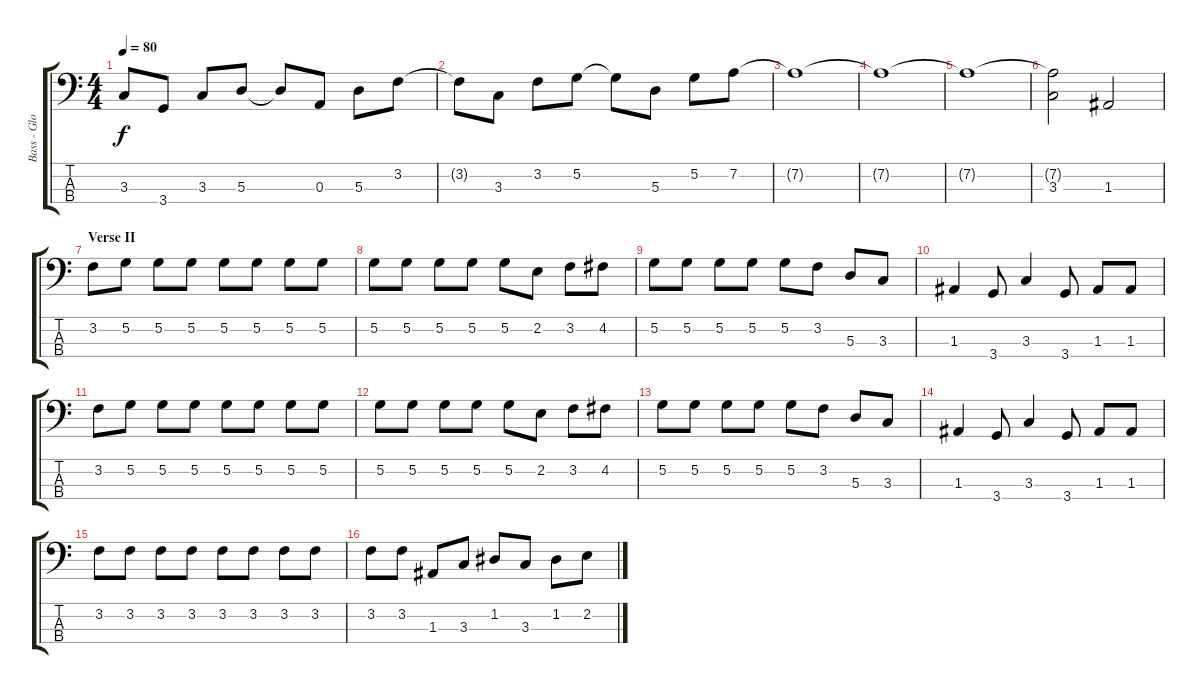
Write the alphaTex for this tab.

\track ("Bass - Glover" "Bass - Glo") {instrument electricbasspick}
\staff {score tabs}
\tuning (G2 D2 A1 E1) {hide}
\ts (4 4)
\tempo 80
\clef f4
\ks c
3.3{t}.8{dy f} 3.4.8 3.3.8 5.3.8 5.3{t}.8 0.3.8 5.3.8 3.2.8 |
3.2{t}.8 3.3.8 3.2.8 5.2.8 5.2{t}.8 5.3.8 5.2.8 7.2.8 |
7.2{t}.1 |
7.2{t}.1 |
7.2{t}.1 |
(7.2{t} 3.3).2 1.3.2 |
\section ("" "Verse II")
3.2.8 5.2.8 5.2.8 5.2.8 5.2.8 5.2.8 5.2.8 5.2.8 |
5.2.8 5.2.8 5.2.8 5.2.8 5.2.8 2.2.8 3.2.8 4.2.8 |
5.2.8 5.2.8 5.2.8 5.2.8 5.2.8 3.2.8 5.3.8 3.3.8 |
1.3.4 3.4.8 3.3.4 3.4.8 1.3.8 1.3.8 |
3.2.8 5.2.8 5.2.8 5.2.8 5.2.8 5.2.8 5.2.8 5.2.8 |
5.2.8 5.2.8 5.2.8 5.2.8 5.2.8 2.2.8 3.2.8 4.2.8 |
5.2.8 5.2.8 5.2.8 5.2.8 5.2.8 3.2.8 5.3.8 3.3.8 |
1.3.4 3.4.8 3.3.4 3.4.8 1.3.8 1.3.8 |
3.2.8 3.2.8 3.2.8 3.2.8 3.2.8 3.2.8 3.2.8 3.2.8 |
3.2.8 3.2.8 1.3.8 3.3.8 1.2.8 3.3.8 1.2.8 2.2.8
